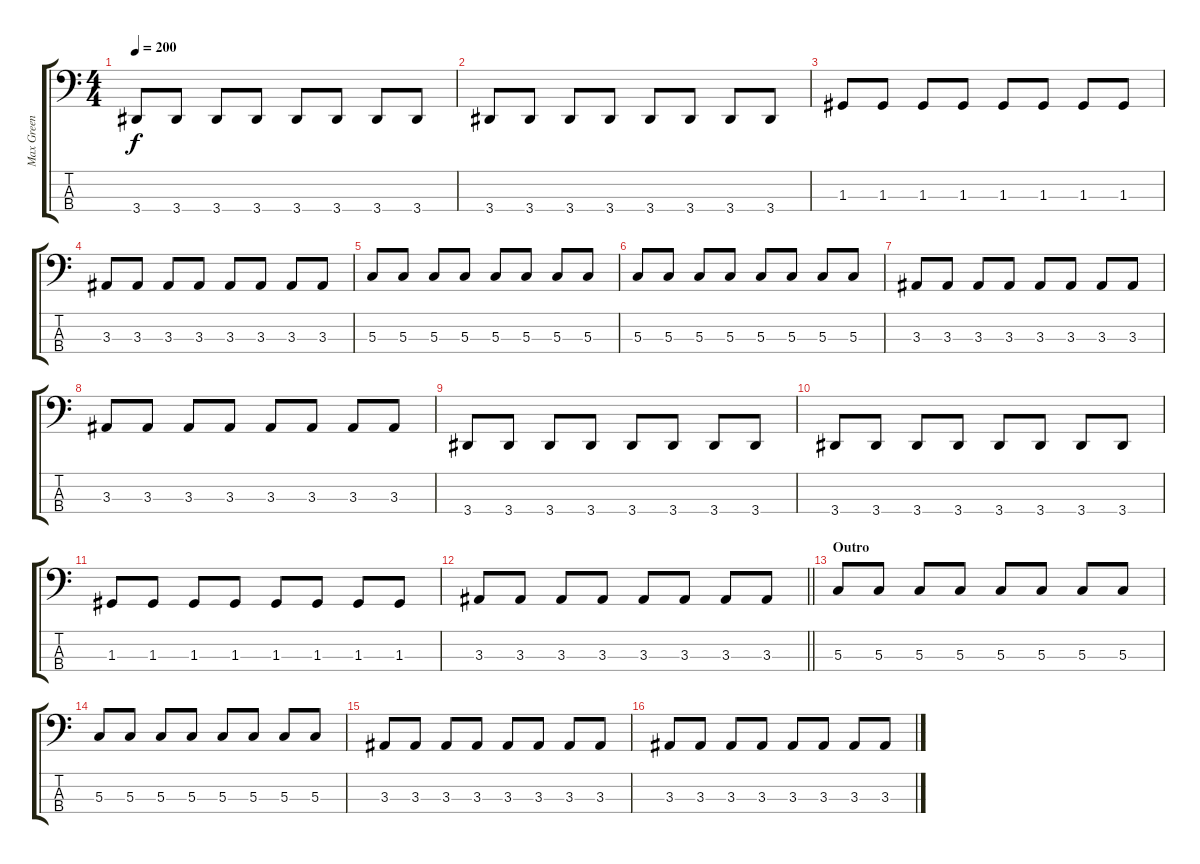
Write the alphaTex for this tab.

\track ("Max Green - Bass" "Max Green ") {instrument electricbasspick}
\staff {score tabs}
\tuning (F2 C2 G1 C1) {hide}
\ts (4 4)
\tempo 200
\clef f4
\ks c
3.4.8{dy f} 3.4.8 3.4.8 3.4.8 3.4.8 3.4.8 3.4.8 3.4.8 |
3.4.8 3.4.8 3.4.8 3.4.8 3.4.8 3.4.8 3.4.8 3.4.8 |
1.3.8 1.3.8 1.3.8 1.3.8 1.3.8 1.3.8 1.3.8 1.3.8 |
3.3.8 3.3.8 3.3.8 3.3.8 3.3.8 3.3.8 3.3.8 3.3.8 |
5.3.8 5.3.8 5.3.8 5.3.8 5.3.8 5.3.8 5.3.8 5.3.8 |
5.3.8 5.3.8 5.3.8 5.3.8 5.3.8 5.3.8 5.3.8 5.3.8 |
3.3.8 3.3.8 3.3.8 3.3.8 3.3.8 3.3.8 3.3.8 3.3.8 |
3.3.8 3.3.8 3.3.8 3.3.8 3.3.8 3.3.8 3.3.8 3.3.8 |
3.4.8 3.4.8 3.4.8 3.4.8 3.4.8 3.4.8 3.4.8 3.4.8 |
3.4.8 3.4.8 3.4.8 3.4.8 3.4.8 3.4.8 3.4.8 3.4.8 |
1.3.8 1.3.8 1.3.8 1.3.8 1.3.8 1.3.8 1.3.8 1.3.8 |
\barLineRight lightlight
3.3.8 3.3.8 3.3.8 3.3.8 3.3.8 3.3.8 3.3.8 3.3.8 |
\section ("" "Outro")
5.3.8 5.3.8 5.3.8 5.3.8 5.3.8 5.3.8 5.3.8 5.3.8 |
5.3.8 5.3.8 5.3.8 5.3.8 5.3.8 5.3.8 5.3.8 5.3.8 |
3.3.8 3.3.8 3.3.8 3.3.8 3.3.8 3.3.8 3.3.8 3.3.8 |
3.3.8 3.3.8 3.3.8 3.3.8 3.3.8 3.3.8 3.3.8 3.3.8
